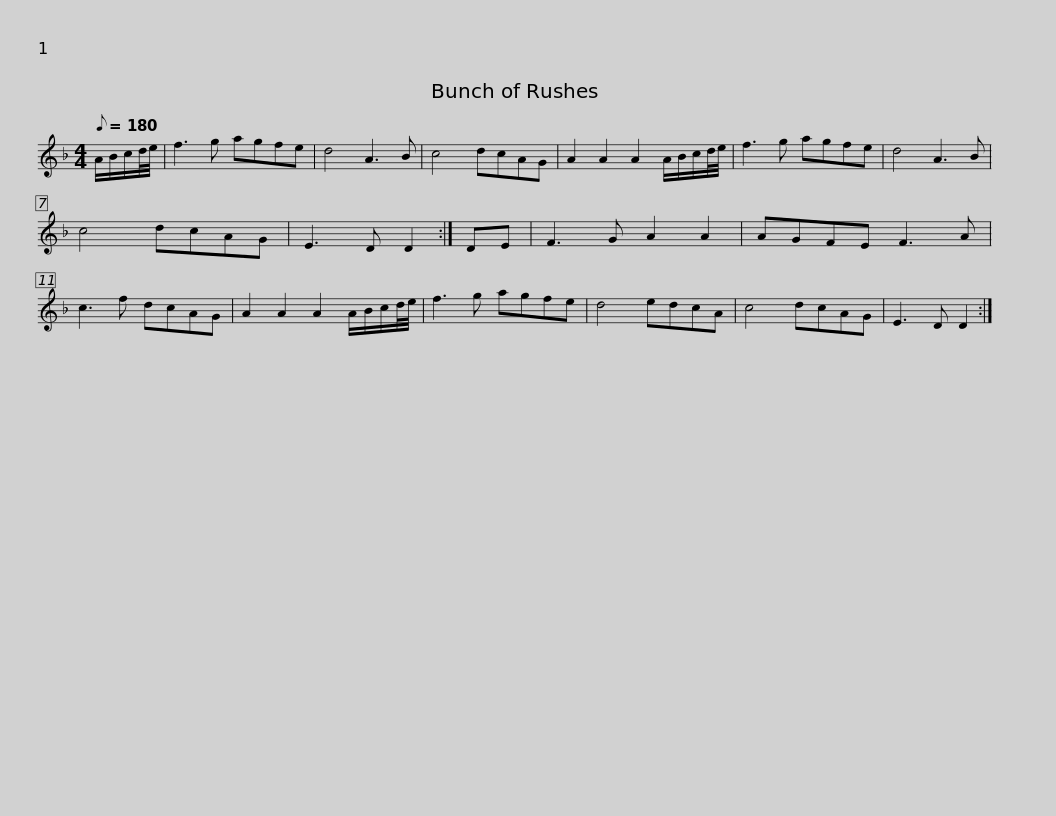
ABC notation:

X:1
L:1/8
Q:1/8=180
M:4/4
I:linebreak $
K:Dmin
V:1 treble
V:1
 A/B/c/d/4e/4 | f3 g agfe | d4 A3 B | c4 dcAG | A2 A2 A2 A/B/c/d/4e/4 | %5
 f3 g agfe | d4 A3 B | c4 dcAG |$ E3 D D2 :| DE | %10
 F3 G A2 A2 | AGFE F3 A | c3 f dcAG | A2 A2 A2 A/B/c/d/4e/4 | f3 g agfe |$ %15
 d4 edcA | c4 dcAG | E3 D D2 :| %18
